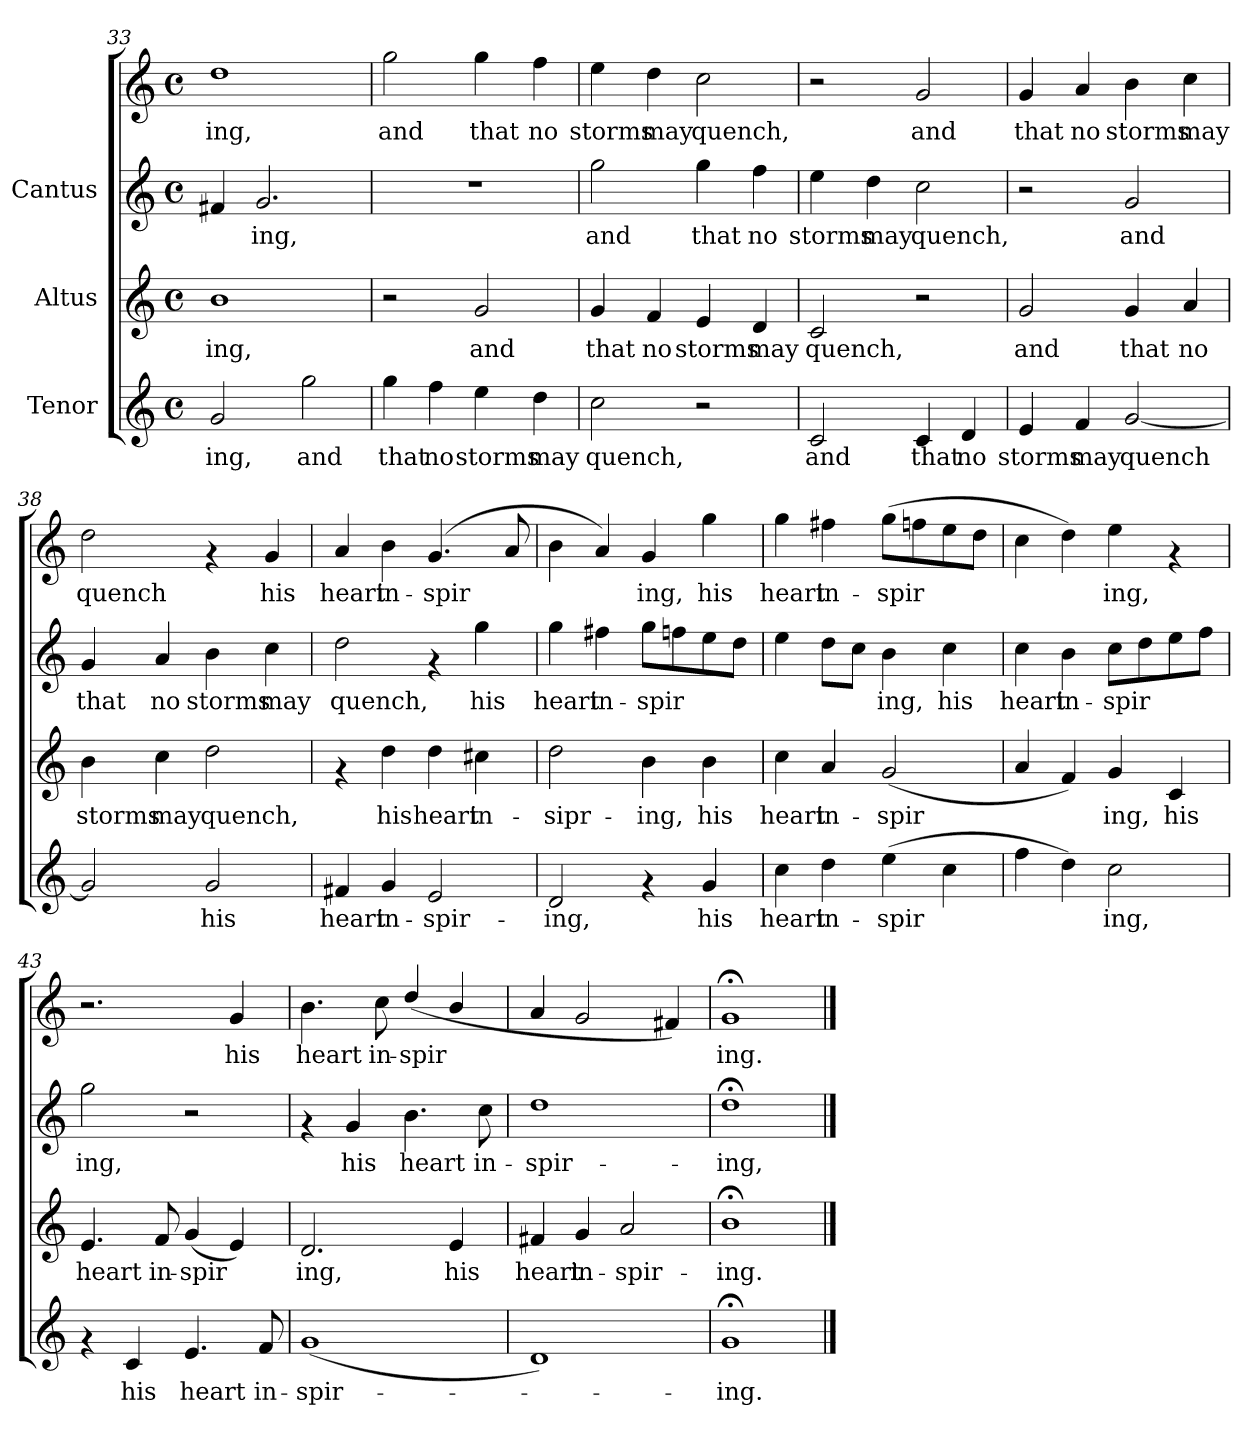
**kern	**text	**kern	**text	**kern	**text	**kern	**text
*part3	*part3	*part2	*part2	*part1	*part1	*part1	*part1
*staff4	*staff4	*staff3	*staff3	*staff2	*staff2	*staff1	*staff1
*I"Tenor	*	*I"Altus	*	*I"Cantus	*	*	*
*clefG2	*	*clefG2	*	*clefG2	*	*clefG2	*
*M4/4	*	*M4/4	*	*M4/4	*	*M4/4	*
*met(c)	*	*met(c)	*	*met(c)	*	*met(c)	*
=33	=33	=33	=33	=33	=33	=33	=33
!	!LO:LY:b:cj	!	!LO:LY:b:cj	!	!LO:LY:b:cj	!	!LO:LY:b:cj
2g/	-ing,	1b	-ing,	4f#X/	.	1dd	-ing,
!	!	!	!	!	!LO:LY:b:cj	!	!
.	.	.	.	2.g/	ing,	.	.
!	!LO:LY:b:cj	!	!	!	!	!	!
2gg\	and	.	.	.	.	.	.
=34	=34	=34	=34	=34	=34	=34	=34
!	!LO:LY:b:cj	!	!	!	!	!	!LO:LY:b:cj
4gg\	that	2r	.	1r	.	2gg\	and
!	!LO:LY:b:cj	!	!	!	!	!	!
4ff\	no	.	.	.	.	.	.
!	!LO:LY:b:cj	!	!LO:LY:b:cj	!	!	!	!LO:LY:b:cj
4ee\	storms	2g/	and	.	.	4gg\	that
!	!LO:LY:b:cj	!	!	!	!	!	!LO:LY:b:cj
4dd\	may	.	.	.	.	4ff\	no
=35	=35	=35	=35	=35	=35	=35	=35
!	!LO:LY:b:cj	!	!LO:LY:b:cj	!	!LO:LY:b:cj	!	!LO:LY:b:cj
2cc\	quench,	4g/	that	2gg\	and	4ee\	storms
!	!	!	!LO:LY:b:cj	!	!	!	!LO:LY:b:cj
.	.	4f/	no	.	.	4dd\	may
!	!	!	!LO:LY:b:cj	!	!LO:LY:b:cj	!	!LO:LY:b:cj
2r	.	4e/	storms	4gg\	that	2cc\	quench,
!	!	!	!LO:LY:b:cj	!	!LO:LY:b:cj	!	!
.	.	4d/	may	4ff\	no	.	.
=36	=36	=36	=36	=36	=36	=36	=36
!	!LO:LY:b:cj	!	!LO:LY:b:cj	!	!LO:LY:b:cj	!	!
2c/	and	2c/	quench,	4ee\	storms	2r	.
!	!	!	!	!	!LO:LY:b:cj	!	!
.	.	.	.	4dd\	may	.	.
!	!LO:LY:b:cj	!	!	!	!LO:LY:b:cj	!	!LO:LY:b:cj
4c/	that	2r	.	2cc\	quench,	2g/	and
!	!LO:LY:b:cj	!	!	!	!	!	!
4d/	no	.	.	.	.	.	.
!!LO:PB:g=z
=37	=37	=37	=37	=37	=37	=37	=37
!	!LO:LY:b:cj	!	!LO:LY:b:cj	!	!	!	!LO:LY:b:cj
4e/	storms	2g/	and	2r	.	4g/	that
!	!LO:LY:b:cj	!	!	!	!	!	!LO:LY:b:cj
4f/	may	.	.	.	.	4a/	no
!	!LO:LY:b:cj	!	!LO:LY:b:cj	!	!LO:LY:b:cj	!	!LO:LY:b:cj
[<2g/	quench	4g/	that	2g/	and	4b\	storms
!	!	!	!LO:LY:b:cj	!	!	!	!LO:LY:b:cj
.	.	4a/	no	.	.	4cc\	may
=38	=38	=38	=38	=38	=38	=38	=38
!	!LO:LY:b:cj	!	!LO:LY:b:cj	!	!LO:LY:b:cj	!	!LO:LY:b:cj
2g/]	.	4b\	storms	4g/	that	2dd\	quench
!	!	!	!LO:LY:b:cj	!	!LO:LY:b:cj	!	!
.	.	4cc\	may	4a/	no	.	.
!	!LO:LY:b:cj	!	!LO:LY:b:cj	!	!LO:LY:b:cj	!	!
2g/	his	2dd\	quench,	4b\	storms	4rf	.
!	!	!	!	!	!LO:LY:b:cj	!	!LO:LY:b:cj
.	.	.	.	4cc\	may	4g/	his
=39	=39	=39	=39	=39	=39	=39	=39
!	!LO:LY:b:cj	!	!	!	!LO:LY:b:cj	!	!LO:LY:b:cj
4f#X/	heart	4rf	.	2dd\	-quench,	4a/	heart
!	!LO:LY:b:cj	!	!LO:LY:b:cj	!	!	!	!LO:LY:b:cj
4g/	in-	4dd\	his	.	.	4b\	in-
!	!LO:LY:b:cj	!	!LO:LY:b:cj	!	!	!	!LO:LY:b:cj
2e/	-spir-	4dd\	heart	4rf	.	(<4.g/	-spir-
!	!	!	!LO:LY:b:cj	!	!LO:LY:b:cj	!	!
.	.	4cc#X\	in-	4gg\	his	.	.
!	!	!	!	!	!	!	!LO:LY:b:cj
.	.	.	.	.	.	8a/	--
=40	=40	=40	=40	=40	=40	=40	=40
!	!LO:LY:b:cj	!	!LO:LY:b:cj	!	!LO:LY:b:cj	!	!LO:LY:b:cj
2d/	-ing,	2dd\	-sipr-	4gg\	heart	4b\	.
!	!	!	!	!	!LO:LY:b:cj	!	!LO:LY:b:cj
.	.	.	.	4ff#X\	in-	4a/)	.
!	!	!	!LO:LY:b:cj	!	!LO:LY:b:cj	!	!LO:LY:b:cj
4rf	.	4b\	-ing,	8gg\L	-spir-	4g/	ing,
!	!	!	!	!	!LO:LY:b:cj	!	!
.	.	.	.	8ffn\	--	.	.
!	!LO:LY:b:cj	!	!LO:LY:b:cj	!	!LO:LY:b:cj	!	!LO:LY:b:cj
4g/	his	4b\	his	8ee\	--	4gg\	his
!	!	!	!	!	!LO:LY:b:cj	!	!
.	.	.	.	8dd\J	--	.	.
!!LO:LB:g=z
=41	=41	=41	=41	=41	=41	=41	=41
!	!LO:LY:b:cj	!	!LO:LY:b:cj	!	!LO:LY:b:cj	!	!LO:LY:b:cj
4cc\	heart	4cc\	heart	4ee\	-	4gg\	-heart
!	!LO:LY:b:cj	!	!LO:LY:b:cj	!	!LO:LY:b:cj	!	!LO:LY:b:cj
4dd\	in-	4a/	in-	8dd\L	.	4ff#X\	in-
!	!	!	!	!	!LO:LY:b:cj	!	!
.	.	.	.	8cc\J	.	.	.
!	!LO:LY:b:cj	!	!LO:LY:b:cj	!	!LO:LY:b:cj	!	!LO:LY:b:cj
(>4ee\	-spir-	(<2g/	-spir-	4b\	ing,	(>8gg\L	-spir-
!	!	!	!	!	!	!	!LO:LY:b:cj
.	.	.	.	.	.	8ffn\	--
!	!LO:LY:b:cj	!	!	!	!LO:LY:b:cj	!	!LO:LY:b:cj
4cc\	--	.	.	4cc\	his	8ee\	--
!	!	!	!	!	!	!	!LO:LY:b:cj
.	.	.	.	.	.	8dd\J	--
=42	=42	=42	=42	=42	=42	=42	=42
!	!LO:LY:b:cj	!	!LO:LY:b:cj	!	!LO:LY:b:cj	!	!LO:LY:b:cj
4ff\	-	4a/	-	4cc\	heart	4cc\	.
!	!LO:LY:b:cj	!	!LO:LY:b:cj	!	!LO:LY:b:cj	!	!LO:LY:b:cj
4dd\)	.	4f/)	.	4b\	in-	4dd\)	.
!	!LO:LY:b:cj	!	!LO:LY:b:cj	!	!LO:LY:b:cj	!	!LO:LY:b:cj
2cc\	ing,	4g/	ing,	8cc\L	-spir-	4ee\	ing,
!	!	!	!	!	!LO:LY:b:cj	!	!
.	.	.	.	8dd\	--	.	.
!	!	!	!LO:LY:b:cj	!	!LO:LY:b:cj	!	!
.	.	4c/	his	8ee\	--	4rf	.
!	!	!	!	!	!LO:LY:b:cj	!	!
.	.	.	.	8ff\J	--	.	.
=43	=43	=43	=43	=43	=43	=43	=43
!	!	!	!LO:LY:b:cj	!	!LO:LY:b:cj	!	!
4rf	.	4.e/	heart	2gg\	ing,	2.r	.
!	!LO:LY:b:cj	!	!	!	!	!	!
4c/	his	.	.	.	.	.	.
!	!	!	!LO:LY:b:cj	!	!	!	!
.	.	8f/	in-	.	.	.	.
!	!LO:LY:b:cj	!	!LO:LY:b:cj	!	!	!	!
4.e/	heart	(<4g/	-spir-	2r	.	.	.
!	!	!	!LO:LY:b:cj	!	!	!	!LO:LY:b:cj
.	.	4e/)	--	.	.	4g/	-his
!	!LO:LY:b:cj	!	!	!	!	!	!
8f/	in-	.	.	.	.	.	.
=44	=44	=44	=44	=44	=44	=44	=44
!	!LO:LY:b:cj	!	!LO:LY:b:cj	!	!	!	!LO:LY:b:cj
(<1g	-spir-	2.d/	-ing,	4rf	.	4.b\	heart
!	!	!	!	!	!LO:LY:b:cj	!	!
.	.	.	.	4g/	-his	.	.
!	!	!	!	!	!	!	!LO:LY:b:cj
.	.	.	.	.	.	8cc\	in-
!	!	!	!	!	!LO:LY:b:cj	!	!LO:LY:b:cj
.	.	.	.	4.b\	heart	(<4dd/	-spir-
!	!	!	!LO:LY:b:cj	!	!	!	!LO:LY:b:cj
.	.	4e/	his	.	.	4b/	--
!	!	!	!	!	!LO:LY:b:cj	!	!
.	.	.	.	8cc\	in-	.	.
!!LO:LB:g=z
=45	=45	=45	=45	=45	=45	=45	=45
!	!	!	!LO:LY:b:cj	!	!LO:LY:b:cj	!	!
1d)	.	4f#X/	heart	1dd	-spir-	4a/	.
!	!	!	!LO:LY:b:cj	!	!	!	!
.	.	4g/	in-	.	.	2g/	.
!	!	!	!LO:LY:b:cj	!	!	!	!
.	.	2a/	-spir-	.	.	.	.
.	.	.	.	.	.	4f#X/)	.
=46	=46	=46	=46	=46	=46	=46	=46
!	!LO:LY:b:cj	!	!LO:LY:b:cj	!	!LO:LY:b:cj	!	!LO:LY:b:cj
1g;<	-ing.	1b;<	-ing.	1dd;<	ing,	1g;<	-ing.
==	==	==	==	==	==	==	==
*-	*-	*-	*-	*-	*-	*-	*-
